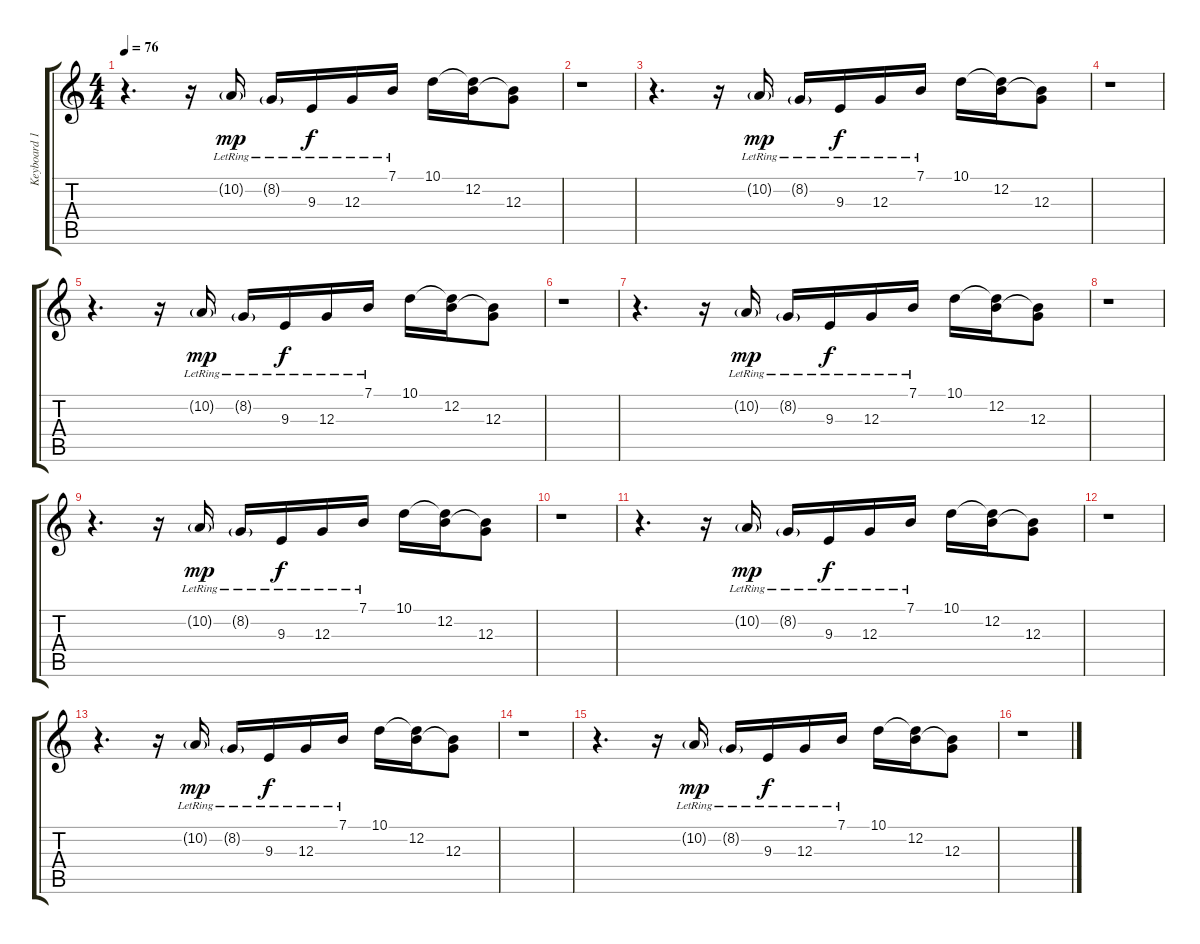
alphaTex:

\track ("Keyboard 1" "Keyboard 1") {instrument pad4choir}
\staff {score tabs}
\tuning (E4 B3 G3 D3 A2 D2) {hide}
\ts (4 4)
\tempo 76
\clef g2
\ks c
r.4{d dy f} r.16 10.2{g lr}.16{dy mp} 8.2{g lr}.16 9.3{lr}.16{dy f} 12.3{lr}.16 7.1{lr}.16 10.1.16 (10.1{t} 12.2).16 (12.2{t} 12.3).8 |
r.1 |
r.4{d} r.16 10.2{g lr}.16{dy mp} 8.2{g lr}.16 9.3{lr}.16{dy f} 12.3{lr}.16 7.1{lr}.16 10.1.16 (10.1{t} 12.2).16 (12.2{t} 12.3).8 |
\section ("" "")
r.1 |
r.4{d} r.16 10.2{g lr}.16{dy mp} 8.2{g lr}.16 9.3{lr}.16{dy f} 12.3{lr}.16 7.1{lr}.16 10.1.16 (10.1{t} 12.2).16 (12.2{t} 12.3).8 |
\section ("" "")
r.1 |
r.4{d} r.16 10.2{g lr}.16{dy mp} 8.2{g lr}.16 9.3{lr}.16{dy f} 12.3{lr}.16 7.1{lr}.16 10.1.16 (10.1{t} 12.2).16 (12.2{t} 12.3).8 |
r.1 |
r.4{d} r.16 10.2{g lr}.16{dy mp} 8.2{g lr}.16 9.3{lr}.16{dy f} 12.3{lr}.16 7.1{lr}.16 10.1.16 (10.1{t} 12.2).16 (12.2{t} 12.3).8 |
r.1 |
r.4{d} r.16 10.2{g lr}.16{dy mp} 8.2{g lr}.16 9.3{lr}.16{dy f} 12.3{lr}.16 7.1{lr}.16 10.1.16 (10.1{t} 12.2).16 (12.2{t} 12.3).8 |
r.1 |
r.4{d} r.16 10.2{g lr}.16{dy mp} 8.2{g lr}.16 9.3{lr}.16{dy f} 12.3{lr}.16 7.1{lr}.16 10.1.16 (10.1{t} 12.2).16 (12.2{t} 12.3).8 |
\section ("" "")
r.1 |
r.4{d} r.16 10.2{g lr}.16{dy mp} 8.2{g lr}.16 9.3{lr}.16{dy f} 12.3{lr}.16 7.1{lr}.16 10.1.16 (10.1{t} 12.2).16 (12.2{t} 12.3).8 |
r.1
